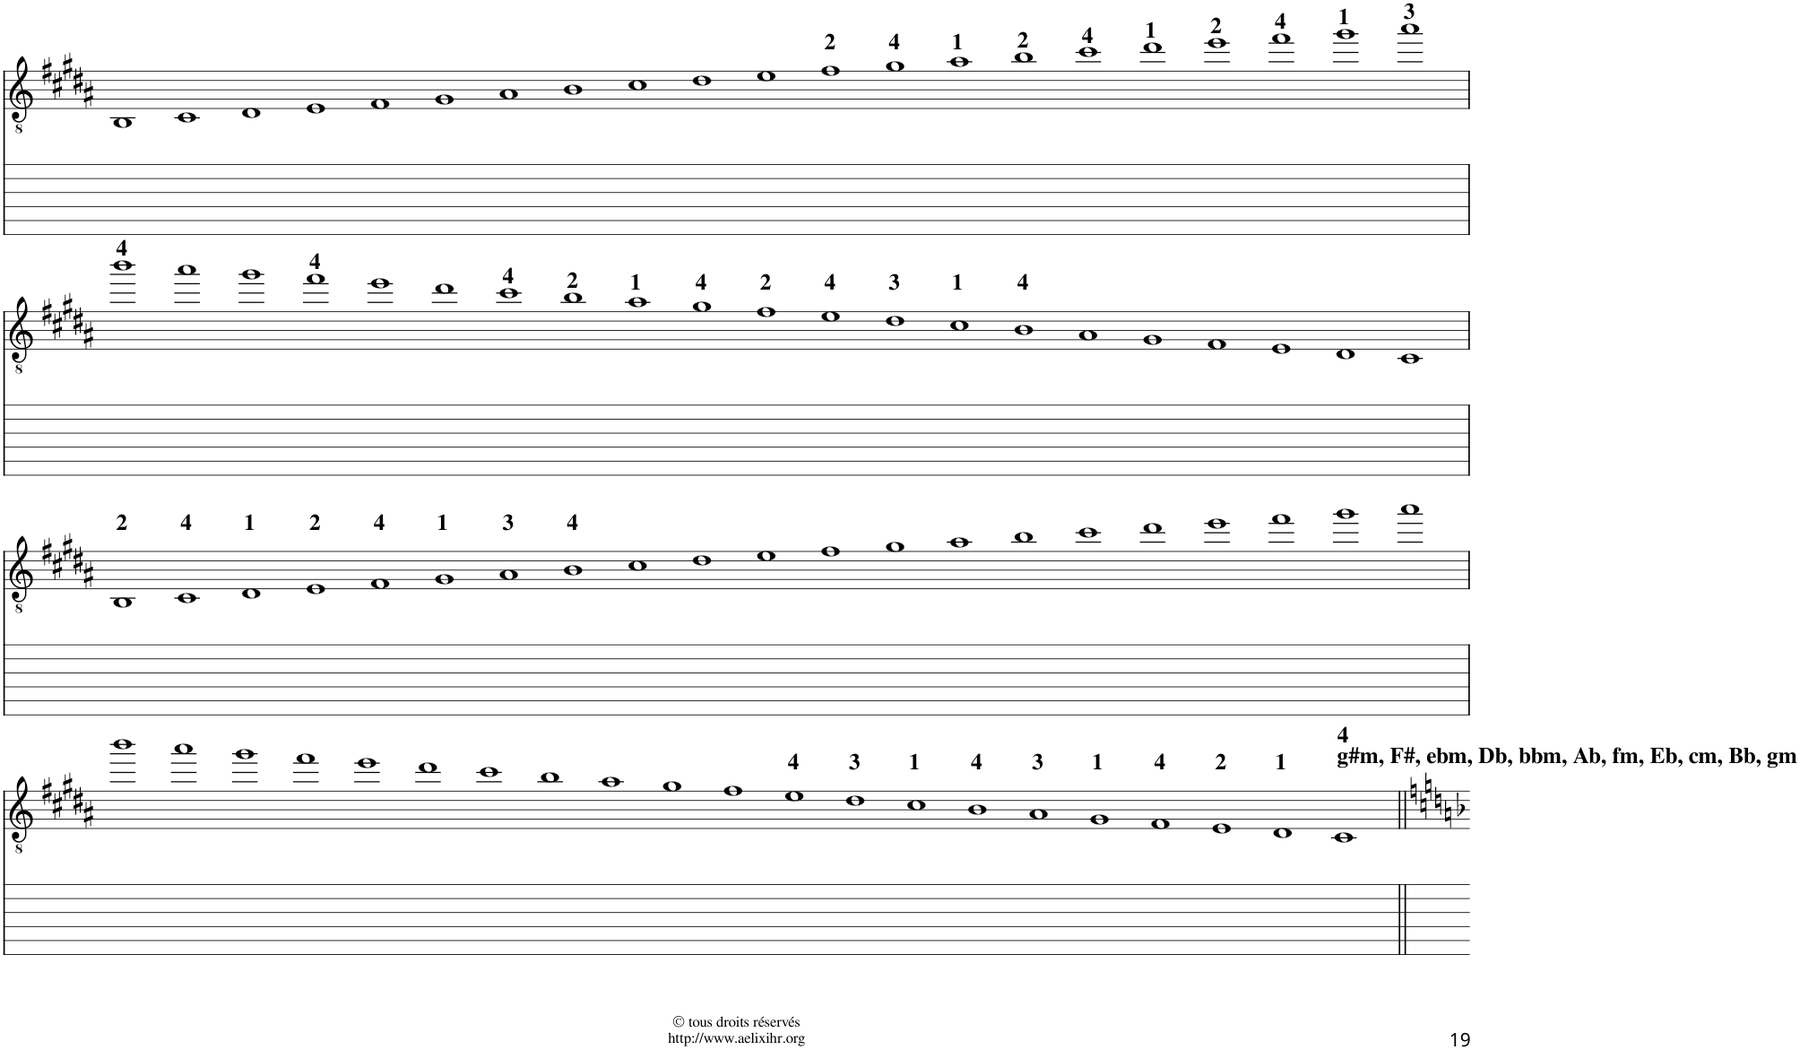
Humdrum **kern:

**kern
*part1
*staff1
*I"gt
!!LO:PB:g=z
*clefGv2
*k[f#c#g#d#a#]
*M21/1
=84
1BB
1C#
1D#
1E
1F#
1G#
1A#
1B
1c#
1d#
1e
!LO:TX:a:B:t=2
1f#
!LO:TX:a:B:t=4
1g#
!LO:TX:a:B:t=1
1a#
!LO:TX:a:B:t=2
1b
!LO:TX:a:B:t=4
1cc#
!LO:TX:a:B:t=1
1dd#
!LO:TX:a:B:t=2
1ee
!LO:TX:a:B:t=4
1ff#
!LO:TX:a:B:t=1
1gg#
!LO:TX:a:B:t=3
1aa#
!!LO:LB:g=z
=85
!LO:TX:a:B:t=4
1bb
1aa#
1gg#
!LO:TX:a:B:t=4
1ff#
1ee
1dd#
!LO:TX:a:B:t=4
1cc#
!LO:TX:a:B:t=2
1b
!LO:TX:a:B:t=1
1a#
!LO:TX:a:B:t=4
1g#
!LO:TX:a:B:t=2
1f#
!LO:TX:a:B:t=4
1e
!LO:TX:a:B:t=3
1d#
!LO:TX:a:B:t=1
1c#
!LO:TX:a:B:t=4
1B
1A#
1G#
1F#
1E
1D#
1C#
!!LO:LB:g=z
=86
!LO:TX:a:B:t=2
1BB
!LO:TX:a:B:t=4
1C#
!LO:TX:a:B:t=1
1D#
!LO:TX:a:B:t=2
1E
!LO:TX:a:B:t=4
1F#
!LO:TX:a:B:t=1
1G#
!LO:TX:a:B:t=3
1A#
!LO:TX:a:B:t=4
1B
1c#
1d#
1e
1f#
1g#
1a#
1b
1cc#
1dd#
1ee
1ff#
1gg#
1aa#
!!LO:LB:g=z
=87
1bb
1aa#
1gg#
1ff#
1ee
1dd#
1cc#
1b
1a#
1g#
1f#
!LO:TX:a:B:t=4
1e
!LO:TX:a:B:t=3
1d#
!LO:TX:a:B:t=1
1c#
!LO:TX:a:B:t=4
1B
!LO:TX:a:B:t=3
1A#
!LO:TX:a:B:t=1
1G#
!LO:TX:a:B:t=4
1F#
!LO:TX:a:B:t=2
1E
!LO:TX:a:B:t=1
1D#
!LO:TX:a:B:t=g#m, F#, ebm, Db, bbm, Ab, fm, Eb, cm, Bb, gm
!LO:TX:a:B:t=4
1C#
=||
*-
